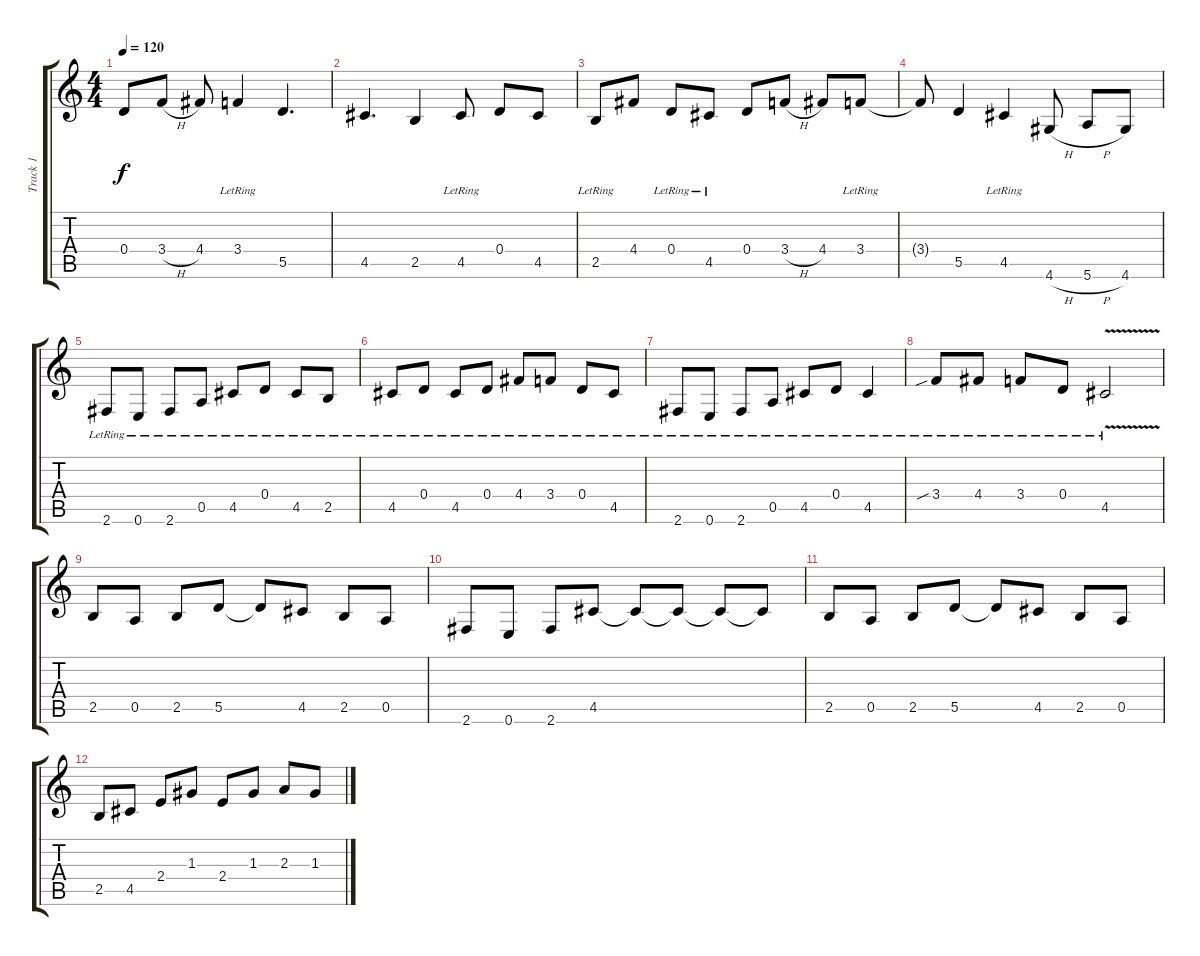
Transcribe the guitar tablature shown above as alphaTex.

\track ("Track 1" "Track 1") {instrument acousticguitarsteel}
\staff {score tabs}
\tuning (E4 B3 G3 D3 A2 E2) {hide}
\ts (4 4)
\tempo 120
\clef g2
\ks c
0.4.8{dy f instrument acousticguitarsteel} 3.4{h}.8 4.4.8 3.4{lr}.4 5.5.4{d} |
4.5.4{d} 2.5.4 4.5{lr}.8 0.4.8 4.5.8 |
2.5{lr}.8 4.4.8 0.4{lr}.8 4.5{lr}.8 0.4.8 3.4{h}.8 4.4.8 3.4{lr}.8 |
3.4{t}.8 5.5.4 4.5{lr}.4 4.6{h}.8 5.6{h}.8 4.6.8 |
2.6{lr}.8 0.6{lr}.8 2.6{lr}.8 0.5{lr}.8 4.5{lr}.8 0.4{lr}.8 4.5{lr}.8 2.5{lr}.8 |
4.5{lr}.8 0.4{lr}.8 4.5{lr}.8 0.4{lr}.8 4.4{lr}.8 3.4{lr}.8 0.4{lr}.8 4.5{lr}.8 |
2.6{lr}.8 0.6{lr}.8 2.6{lr}.8 0.5{lr}.8 4.5{lr}.8 0.4{lr}.8 4.5{lr}.4 |
3.4{sib lr}.8 4.4{lr}.8 3.4{lr}.8 0.4{lr}.8 4.5{v lr}.2 |
2.5.8 0.5.8 2.5.8 5.5.8 5.5{t}.8 4.5.8 2.5.8 0.5.8 |
2.6.8 0.6.8 2.6.8 4.5.8 4.5{t}.8 4.5{t}.8 4.5{t}.8 4.5{t}.8 |
2.5.8 0.5.8 2.5.8 5.5.8 5.5{t}.8 4.5.8 2.5.8 0.5.8 |
2.5.8 4.5.8 2.4.8 1.3.8 2.4.8 1.3.8 2.3.8 1.3.8
